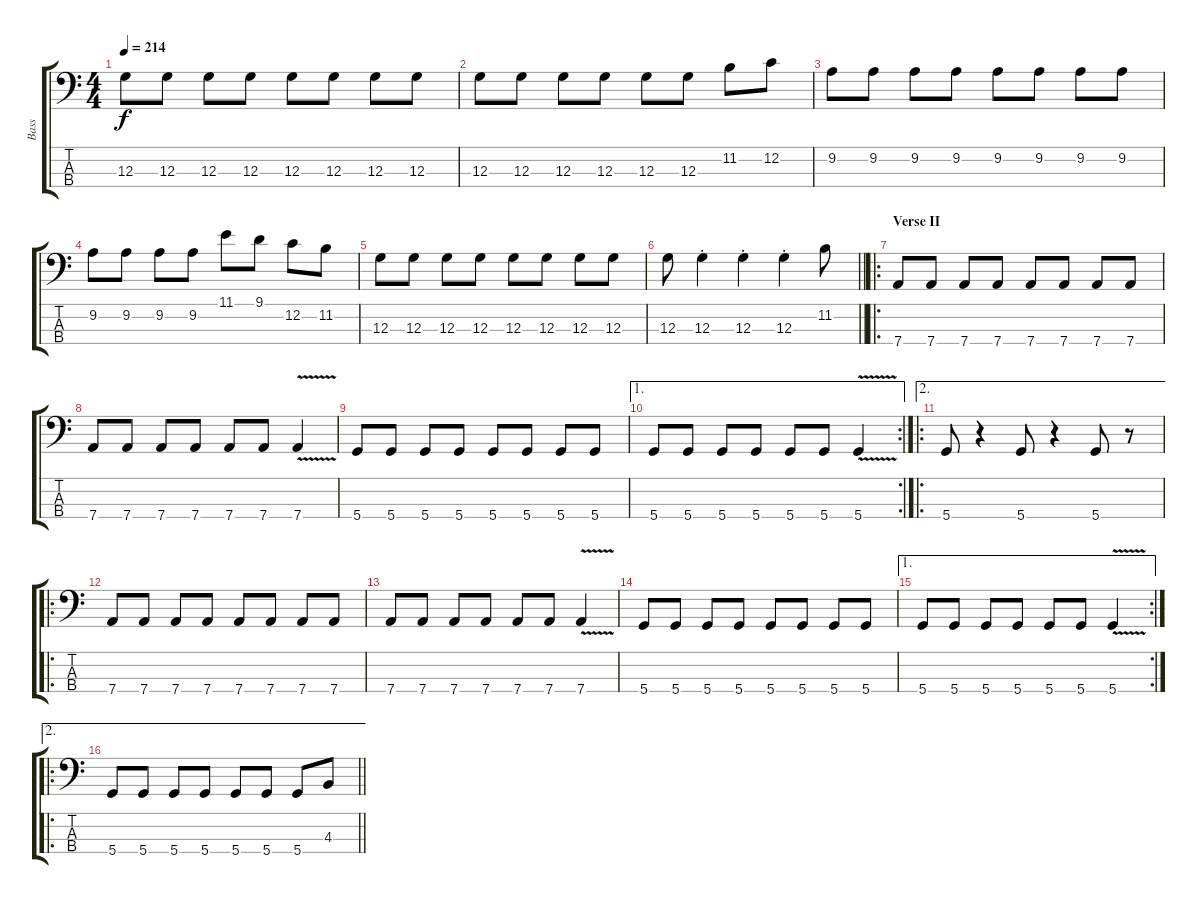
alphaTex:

\track ("Bass" "Bass") {instrument electricbasspick}
\staff {score tabs}
\tuning (F2 C2 G1 D1) {hide}
\ts (4 4)
\tempo 214
\clef f4
\ks c
12.3.8{dy f} 12.3.8 12.3.8 12.3.8 12.3.8 12.3.8 12.3.8 12.3.8 |
12.3.8 12.3.8 12.3.8 12.3.8 12.3.8 12.3.8 11.2.8 12.2.8 |
9.2.8 9.2.8 9.2.8 9.2.8 9.2.8 9.2.8 9.2.8 9.2.8 |
9.2.8 9.2.8 9.2.8 9.2.8 11.1.8 9.1.8 12.2.8 11.2.8 |
12.3.8 12.3.8 12.3.8 12.3.8 12.3.8 12.3.8 12.3.8 12.3.8 |
\barLineRight lightlight
12.3.8 12.3{st}.4 12.3{st}.4 12.3{st}.4 11.2.8 |
\ro
\section ("" "Verse II")
7.4.8{volume 14} 7.4.8 7.4.8 7.4.8 7.4.8 7.4.8 7.4.8 7.4.8 |
7.4.8 7.4.8 7.4.8 7.4.8 7.4.8 7.4.8 7.4{v}.4 |
5.4.8 5.4.8 5.4.8 5.4.8 5.4.8 5.4.8 5.4.8 5.4.8 |
\ae 1
\rc 2
5.4.8 5.4.8 5.4.8 5.4.8 5.4.8 5.4.8 5.4{v}.4 |
\ae 2
\ro
5.4.8 r.4 5.4.8 r.4 5.4.8 r.8 |
\ro
7.4.8 7.4.8 7.4.8 7.4.8 7.4.8 7.4.8 7.4.8 7.4.8 |
7.4.8 7.4.8 7.4.8 7.4.8 7.4.8 7.4.8 7.4{v}.4 |
5.4.8 5.4.8 5.4.8 5.4.8 5.4.8 5.4.8 5.4.8 5.4.8 |
\ae 1
\rc 2
5.4.8 5.4.8 5.4.8 5.4.8 5.4.8 5.4.8 5.4{v}.4 |
\ae 2
\ro
\barLineRight lightlight
5.4.8 5.4.8 5.4.8 5.4.8 5.4.8 5.4.8 5.4.8 4.3.8
